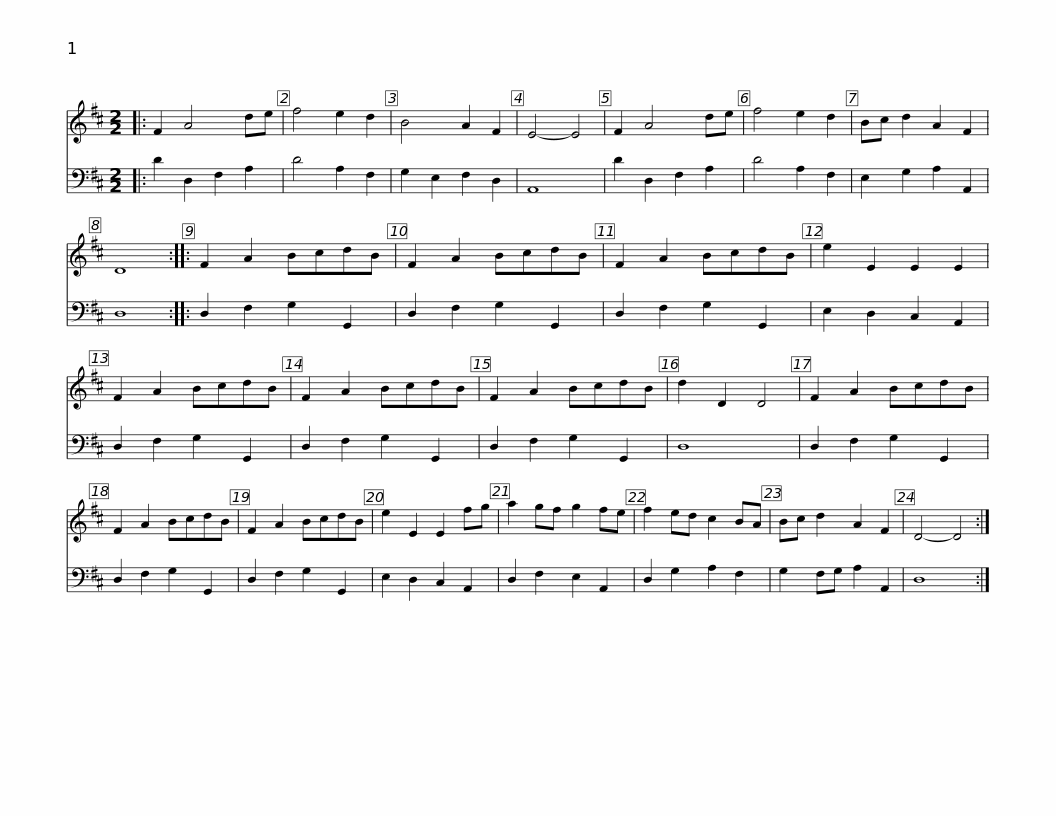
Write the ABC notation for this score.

X:1
%%score 1 2
L:1/8
M:2/2
I:linebreak $
K:D
V:1 treble
V:2 bass
V:1
|: F2 A4 de | f4 e2 d2 | B4 A2 F2 | E4- E4 | F2 A4 de | %5
 f4 e2 d2 | Bc d2 A2 F2 | D8 :: F2 A2 BcdB |$ F2 A2 BcdB | %10
 F2 A2 BcdB | e2 E2 E2 E2 | F2 A2 BcdB | F2 A2 BcdB | F2 A2 BcdB | %15
 d2 D2 D4 | F2 A2 BcdB |$ F2 A2 BcdB | F2 A2 BcdB | e2 E2 E2 fg | %20
 a2 gf g2 fe | f2 ed c2 BA | Bc d2 A2 F2 | D4- D4 :| %24
V:2
|: D2 D,2 F,2 A,2 | D4 A,2 F,2 | G,2 E,2 F,2 D,2 | A,,8 | D2 D,2 F,2 A,2 | %5
 D4 A,2 F,2 | E,2 G,2 A,2 A,,2 | D,8 :: D,2 F,2 G,2 G,,2 |$ D,2 F,2 G,2 G,,2 | %10
 D,2 F,2 G,2 G,,2 | E,2 D,2 C,2 A,,2 | D,2 F,2 G,2 G,,2 | D,2 F,2 G,2 G,,2 | D,2 F,2 G,2 G,,2 | %15
 D,8 | D,2 F,2 G,2 G,,2 |$ D,2 F,2 G,2 G,,2 | D,2 F,2 G,2 G,,2 | E,2 D,2 C,2 A,,2 | %20
 D,2 F,2 E,2 A,,2 | D,2 G,2 A,2 F,2 | G,2 F,G, A,2 A,,2 | D,8 :| %24
